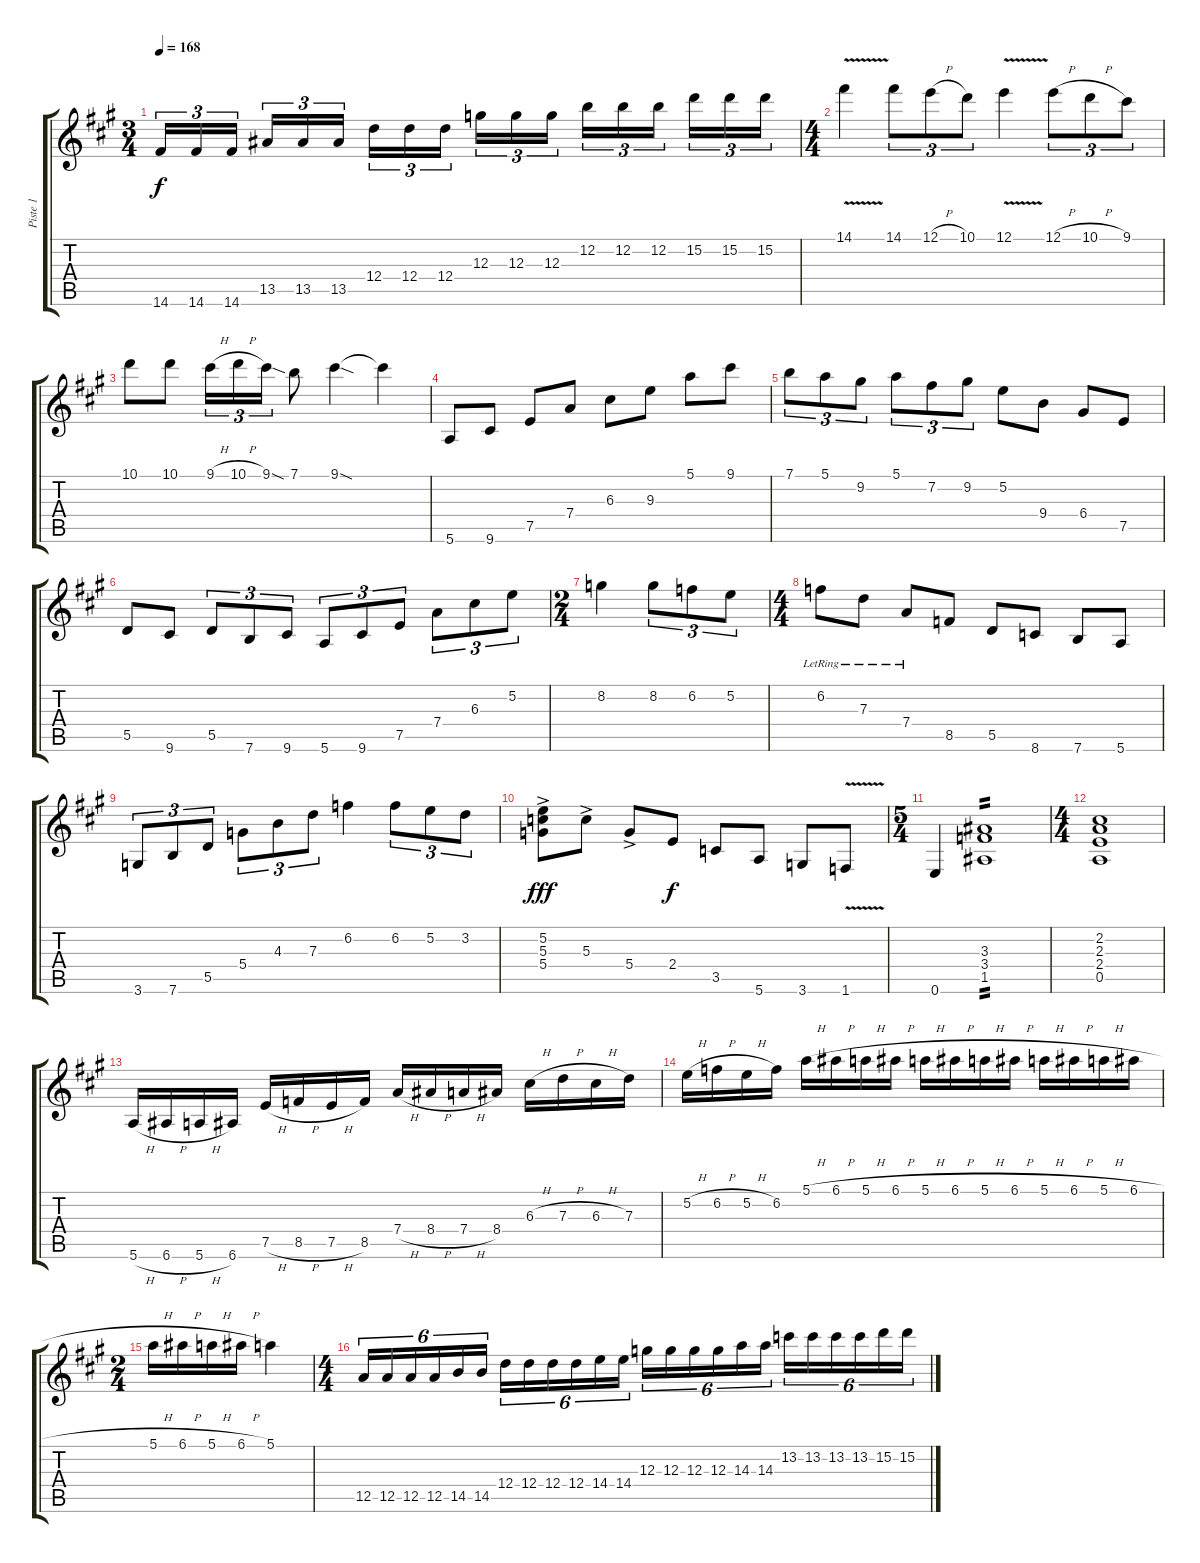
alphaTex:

\track ("Piste 1" "Piste 1") {instrument distortionguitar}
\staff {score tabs}
\tuning (E4 B3 G3 D3 A2 E2) {hide}
\ts (3 4)
\tempo 168
\clef g2
\ks a
14.6.16{tu (3 2) dy f} 14.6.16{tu (3 2)} 14.6.16{tu (3 2)} 13.5.16{tu (3 2)} 13.5.16{tu (3 2)} 13.5.16{tu (3 2)} 12.4.16{tu (3 2)} 12.4.16{tu (3 2)} 12.4.16{tu (3 2)} 12.3.16{tu (3 2)} 12.3.16{tu (3 2)} 12.3.16{tu (3 2)} 12.2.16{tu (3 2)} 12.2.16{tu (3 2)} 12.2.16{tu (3 2)} 15.2.16{tu (3 2)} 15.2.16{tu (3 2)} 15.2.16{tu (3 2)} |
\ts (4 4)
14.1{v}.4 14.1.8{tu (3 2)} 12.1{h}.8{tu (3 2)} 10.1.8{tu (3 2)} 12.1{v}.4 12.1{h}.8{tu (3 2)} 10.1{h}.8{tu (3 2)} 9.1.8{tu (3 2)} |
10.1.8 10.1.8 9.1{h}.16{tu (3 2)} 10.1{h}.16{tu (3 2)} 9.1{sod}.16{tu (3 2)} 7.1.8 9.1{sod}.4 9.1{t}.4 |
5.6.8 9.6.8 7.5.8 7.4.8 6.3.8 9.3.8 5.1.8 9.1.8 |
7.1.8{tu (3 2)} 5.1.8{tu (3 2)} 9.2.8{tu (3 2)} 5.1.8{tu (3 2)} 7.2.8{tu (3 2)} 9.2.8{tu (3 2)} 5.2.8 9.4.8 6.4.8 7.5.8 |
5.5.8 9.6.8 5.5.8{tu (3 2)} 7.6.8{tu (3 2)} 9.6.8{tu (3 2)} 5.6.8{tu (3 2)} 9.6.8{tu (3 2)} 7.5.8{tu (3 2)} 7.4.8{tu (3 2)} 6.3.8{tu (3 2)} 5.2.8{tu (3 2)} |
\ts (2 4)
8.2.4 8.2.8{tu (3 2)} 6.2.8{tu (3 2)} 5.2.8{tu (3 2)} |
\ts (4 4)
6.2{lr}.8 7.3{lr}.8 7.4{lr}.8 8.5.8 5.5.8 8.6.8 7.6.8 5.6.8 |
3.6.8{tu (3 2)} 7.6.8{tu (3 2)} 5.5.8{tu (3 2)} 5.4.8{tu (3 2)} 4.3.8{tu (3 2)} 7.3.8{tu (3 2)} 6.2.4 6.2.8{tu (3 2)} 5.2.8{tu (3 2)} 3.2.8{tu (3 2)} |
(5.2{ac} 5.3{ac} 5.4{ac}).8{dy fff} 5.3{ac}.8 5.4{ac}.8 2.4.8{dy f} 3.5.8 5.6.8 3.6.8 1.6{v}.8 |
\ts (5 4)
0.6.4 (3.3 3.4 1.5).1{tp 2} |
\ts (4 4)
(2.2 2.3 2.4 0.5).1 |
5.6{h}.16 6.6{h}.16 5.6{h}.16 6.6.16 7.5{h}.16 8.5{h}.16 7.5{h}.16 8.5.16 7.4{h}.16 8.4{h}.16 7.4{h}.16 8.4.16 6.3{h}.16 7.3{h}.16 6.3{h}.16 7.3.16 |
5.2{h}.16 6.2{h}.16 5.2{h}.16 6.2.16 5.1{h}.16 6.1{h}.16 5.1{h}.16 6.1{h}.16 5.1{h}.16 6.1{h}.16 5.1{h}.16 6.1{h}.16 5.1{h}.16 6.1{h}.16 5.1{h}.16 6.1{h}.16 |
\ts (2 4)
5.1{h}.16 6.1{h}.16 5.1{h}.16 6.1{h}.16 5.1.4 |
\ts (4 4)
12.5.16{tu (6 4)} 12.5.16{tu (6 4)} 12.5.16{tu (6 4)} 12.5.16{tu (6 4)} 14.5.16{tu (6 4)} 14.5.16{tu (6 4)} 12.4.16{tu (6 4)} 12.4.16{tu (6 4)} 12.4.16{tu (6 4)} 12.4.16{tu (6 4)} 14.4.16{tu (6 4)} 14.4.16{tu (6 4)} 12.3.16{tu (6 4)} 12.3.16{tu (6 4)} 12.3.16{tu (6 4)} 12.3.16{tu (6 4)} 14.3.16{tu (6 4)} 14.3.16{tu (6 4)} 13.2.16{tu (6 4)} 13.2.16{tu (6 4)} 13.2.16{tu (6 4)} 13.2.16{tu (6 4)} 15.2.16{tu (6 4)} 15.2.16{tu (6 4)}
